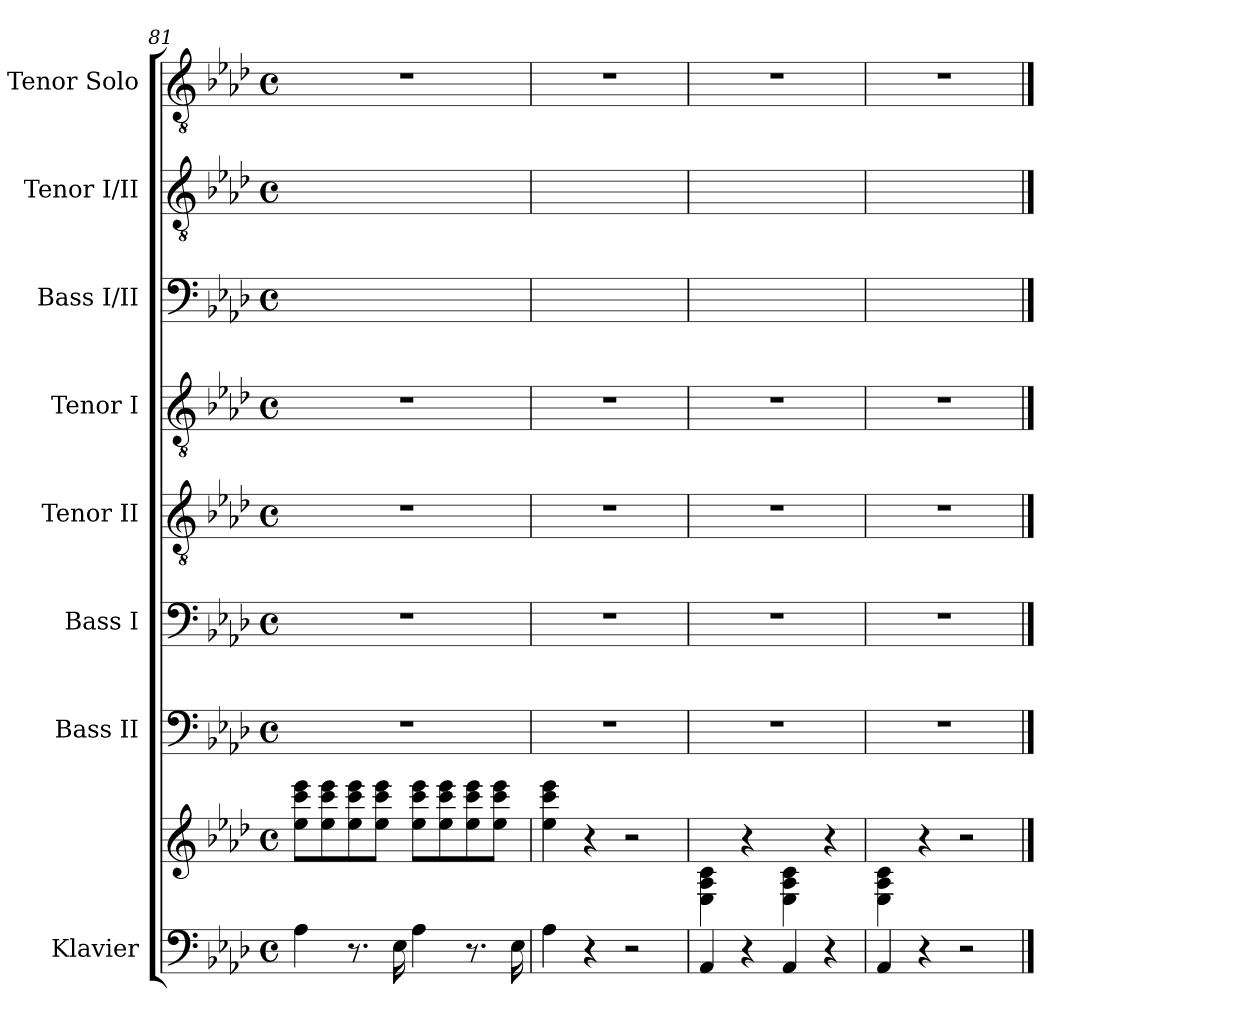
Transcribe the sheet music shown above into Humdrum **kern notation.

**kern	**kern	**kern	**kern	**kern	**kern	**kern	**kern	**kern
*part8	*part8	*part7	*part6	*part5	*part4	*part3	*part2	*part1
*staff9	*staff8	*staff7	*staff6	*staff5	*staff4	*staff3	*staff2	*staff1
*I"Klavier	*	*I"Bass II	*I"Bass I	*I"Tenor II	*I"Tenor I	*I"Bass I/II	*I"Tenor I/II	*I"Tenor Solo
*I'Klav.	*	*I'B.	*I'B.	*I'T.	*I'T.	*I'B.	*I'T.	*I'T. Solo
*clefF4	*clefG2	*clefF4	*clefF4	*clefGv2	*clefGv2	*clefF4	*clefGv2	*clefGv2
*	*	*	*	*ITrd7c12	*ITrd7c12	*	*ITrd7c12	*ITrd7c12
*k[b-e-a-d-]	*k[b-e-a-d-]	*k[b-e-a-d-]	*k[b-e-a-d-]	*k[b-e-a-d-]	*k[b-e-a-d-]	*k[b-e-a-d-]	*k[b-e-a-d-]	*k[b-e-a-d-]
*A-:	*A-:	*A-:	*A-:	*A-:	*A-:	*A-:	*A-:	*A-:
*M4/4	*M4/4	*M4/4	*M4/4	*M4/4	*M4/4	*M4/4	*M4/4	*M4/4
*met(c)	*met(c)	*met(c)	*met(c)	*met(c)	*met(c)	*met(c)	*met(c)	*met(c)
=81	=81	=81	=81	=81	=81	=81	=81	=81
4A-\	8ee-\ 8ccc\ 8eee-\L	1r	1r	1r	1r	1ryy	1ryy	1r
.	8ee-\ 8ccc\ 8eee-\	.	.	.	.	.	.	.
8.r	8ee-\ 8ccc\ 8eee-\	.	.	.	.	.	.	.
.	8ee-\ 8ccc\ 8eee-\J	.	.	.	.	.	.	.
16E-\	.	.	.	.	.	.	.	.
4A-\	8ee-\ 8ccc\ 8eee-\L	.	.	.	.	.	.	.
.	8ee-\ 8ccc\ 8eee-\	.	.	.	.	.	.	.
8.r	8ee-\ 8ccc\ 8eee-\	.	.	.	.	.	.	.
.	8ee-\ 8ccc\ 8eee-\J	.	.	.	.	.	.	.
16E-\	.	.	.	.	.	.	.	.
=82	=82	=82	=82	=82	=82	=82	=82	=82
4A-\	4ee-\ 4ccc\ 4eee-\	1r	1r	1r	1r	1ryy	1ryy	1r
4r	4r	.	.	.	.	.	.	.
2r	2r	.	.	.	.	.	.	.
=83	=83	=83	=83	=83	=83	=83	=83	=83
4AA-/	4E-\ 4A-\ 4c\	1r	1r	1r	1r	1ryy	1ryy	1r
4r	4r	.	.	.	.	.	.	.
4AA-/	4E-\ 4A-\ 4c\	.	.	.	.	.	.	.
4r	4r	.	.	.	.	.	.	.
=84	=84	=84	=84	=84	=84	=84	=84	=84
4AA-/	4E-\ 4A-\ 4c\	1r	1r	1r	1r	1ryy	1ryy	1r
4r	4r	.	.	.	.	.	.	.
2r	2r	.	.	.	.	.	.	.
==	==	==	==	==	==	==	==	==
*-	*-	*-	*-	*-	*-	*-	*-	*-
